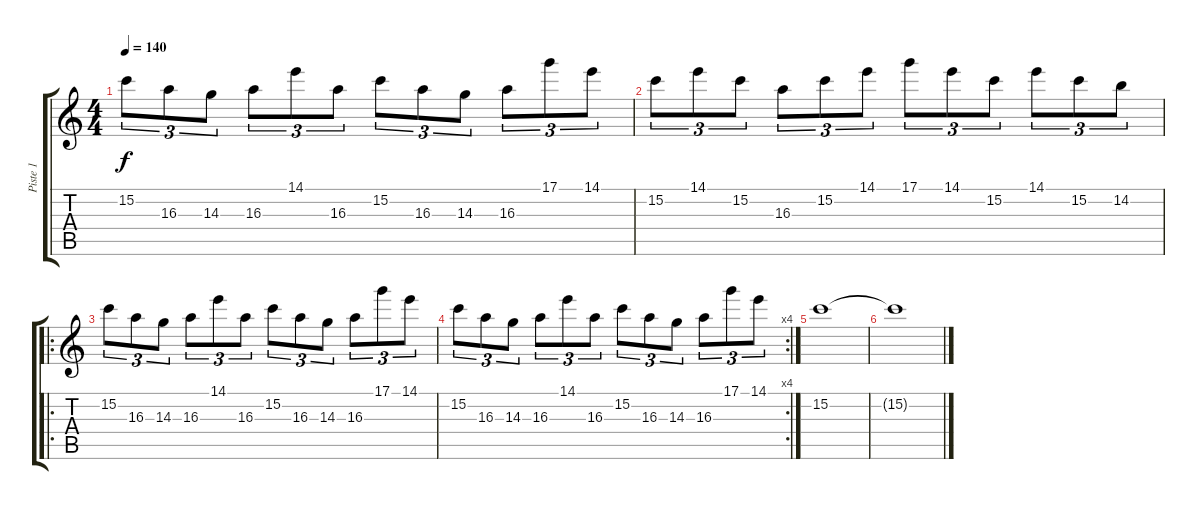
\track ("Piste 1" "Piste 1") {instrument distortionguitar}
\staff {score tabs}
\tuning (D4 A3 F3 C3 G2 C2) {hide}
\ts (4 4)
\tempo 140
\clef g2
\ks c
15.2.8{tu (3 2) dy f} 16.3.8{tu (3 2)} 14.3.8{tu (3 2)} 16.3.8{tu (3 2)} 14.1.8{tu (3 2)} 16.3.8{tu (3 2)} 15.2.8{tu (3 2)} 16.3.8{tu (3 2)} 14.3.8{tu (3 2)} 16.3.8{tu (3 2)} 17.1.8{tu (3 2)} 14.1.8{tu (3 2)} |
15.2.8{tu (3 2)} 14.1.8{tu (3 2)} 15.2.8{tu (3 2)} 16.3.8{tu (3 2)} 15.2.8{tu (3 2)} 14.1.8{tu (3 2)} 17.1.8{tu (3 2)} 14.1.8{tu (3 2)} 15.2.8{tu (3 2)} 14.1.8{tu (3 2)} 15.2.8{tu (3 2)} 14.2.8{tu (3 2)} |
\ro
15.2.8{tu (3 2)} 16.3.8{tu (3 2)} 14.3.8{tu (3 2)} 16.3.8{tu (3 2)} 14.1.8{tu (3 2)} 16.3.8{tu (3 2)} 15.2.8{tu (3 2)} 16.3.8{tu (3 2)} 14.3.8{tu (3 2)} 16.3.8{tu (3 2)} 17.1.8{tu (3 2)} 14.1.8{tu (3 2)} |
\rc 4
15.2.8{tu (3 2)} 16.3.8{tu (3 2)} 14.3.8{tu (3 2)} 16.3.8{tu (3 2)} 14.1.8{tu (3 2)} 16.3.8{tu (3 2)} 15.2.8{tu (3 2)} 16.3.8{tu (3 2)} 14.3.8{tu (3 2)} 16.3.8{tu (3 2)} 17.1.8{tu (3 2)} 14.1.8{tu (3 2)} |
15.2.1 |
15.2{t}.1
